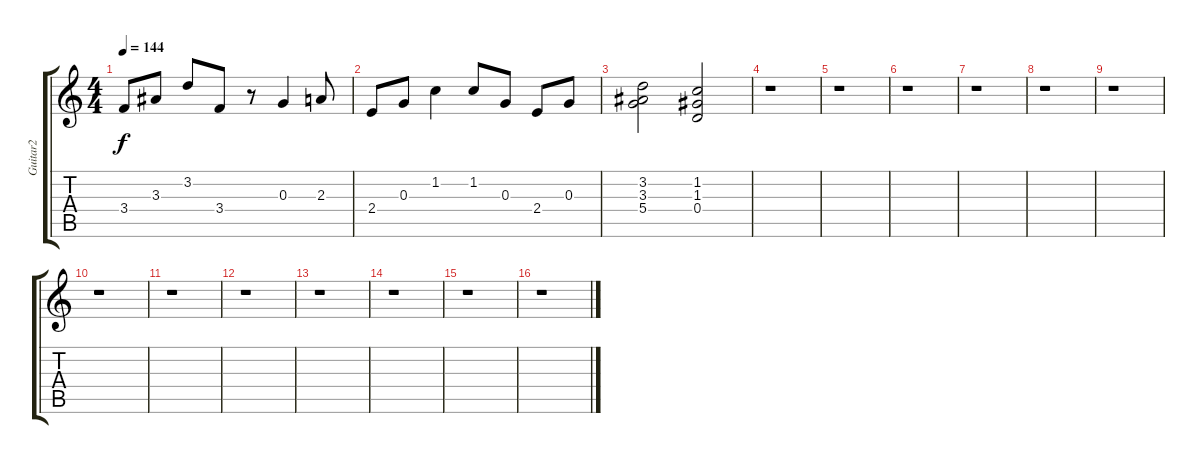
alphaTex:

\track ("Guitar2             " "Guitar2   ") {instrument acousticguitarsteel}
\staff {score tabs}
\tuning (E4 B3 G3 D3 A2 E2) {hide}
\ts (4 4)
\tempo 144
\clef g2
\ks c
3.4.8{dy f} 3.3.8 3.2.8 3.4.8 r.8 0.3.4 2.3.8 |
2.4.8 0.3.8 1.2.4 1.2.8 0.3.8 2.4.8 0.3.8 |
(3.2 3.3 5.4).2 (1.2 1.3 0.4).2 |
r.1 |
r.1 |
r.1 |
r.1 |
r.1 |
r.1 |
r.1 |
r.1 |
r.1 |
r.1 |
r.1 |
r.1 |
r.1
